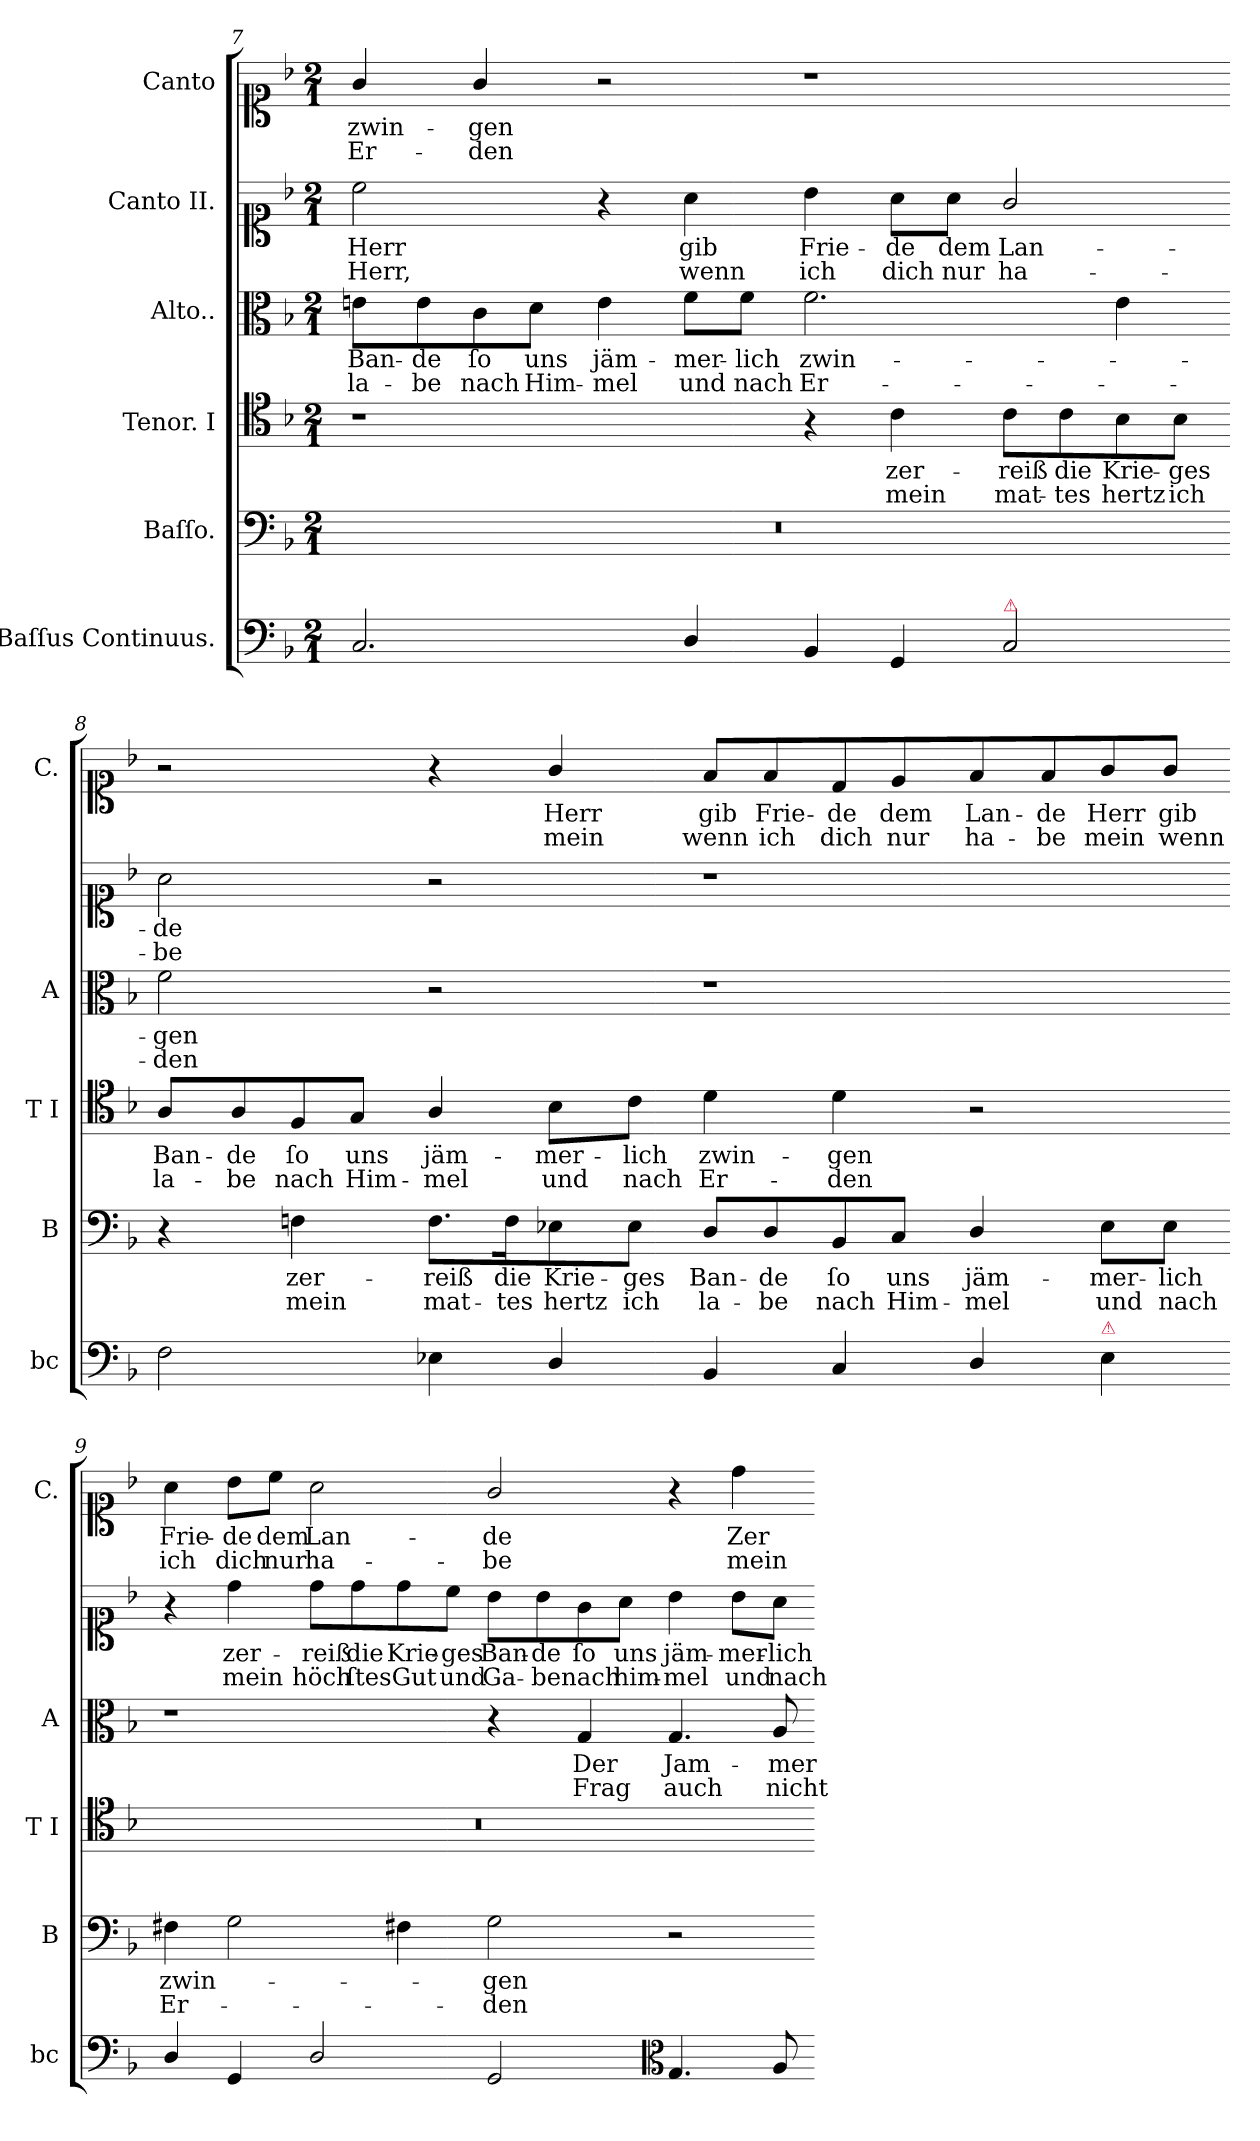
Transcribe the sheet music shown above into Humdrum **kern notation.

**kern	**kern	**text	**text	**kern	**text	**text	**kern	**text	**text	**kern	**text	**text	**kern	**text	**text
*part6	*part5	*part5	*part5	*part4	*part4	*part4	*part3	*part3	*part3	*part2	*part2	*part2	*part1	*part1	*part1
*staff6	*staff5	*staff5	*staff5	*staff4	*staff4	*staff4	*staff3	*staff3	*staff3	*staff2	*staff2	*staff2	*staff1	*staff1	*staff1
*I"Baſſus Continuus.	*I"Baſſo.	*	*	*I"Tenor. I	*	*	*I"Alto..	*	*	*I"Canto II.	*	*	*I"Canto	*	*
*I'bc	*I'B	*	*	*I'T I	*	*	*I'A	*	*	*	*	*	*I'C.	*	*
*clefF4	*clefF4	*	*	*clefC4	*	*	*clefC3	*	*	*clefC1	*	*	*clefC1	*	*
*k[b-]	*k[b-]	*	*	*k[b-]	*	*	*k[b-]	*	*	*k[b-]	*	*	*k[b-]	*	*
*M2/1	*M2/1	*	*	*M2/1	*	*	*M2/1	*	*	*M2/1	*	*	*M2/1	*	*
=7	=7	=7	=7	=7	=7	=7	=7	=7	=7	=7	=7	=7	=7	=7	=7
2.C/	0r	.	.	1r	.	.	8en\L	Ban-	la-	2cc\	Herr	Herr,	4g/	zwin-	Er-
.	.	.	.	.	.	.	8e\	-de	-be	.	.	.	.	.	.
.	.	.	.	.	.	.	8c\	ſo	nach	.	.	.	4g/	-gen	-den
.	.	.	.	.	.	.	8d\J	uns	Him-	.	.	.	.	.	.
.	.	.	.	.	.	.	4e\	jäm-	-mel	4r	.	.	2r	.	.
4D/	.	.	.	.	.	.	8f\L	-mer-	und	4a\	gib	wenn	.	.	.
.	.	.	.	.	.	.	8f\J	-lich	nach	.	.	.	.	.	.
4BB-/	.	.	.	4r	.	.	2.f\	zwin-	Er-	4b-\	Frie-	ich	1r	.	.
4GG/	.	.	.	4c\	zer-	mein	.	.	.	8a\L	-de	dich	.	.	.
.	.	.	.	.	.	.	.	.	.	8a\J	dem	nur	.	.	.
!LO:TX:a:color=crimson:t=⚠	!	!	!	!	!	!	!	!	!	!	!	!	!	!	!
2C/	.	.	.	8c\L	-reiß	mat-	.	.	.	2g/	Lan-	ha-	.	.	.
.	.	.	.	8c\	die	-tes	.	.	.	.	.	.	.	.	.
.	.	.	.	8B-\	Krie-	hertz	4e\	.	.	.	.	.	.	.	.
.	.	.	.	8B-\J	-ges	ich	.	.	.	.	.	.	.	.	.
=8-	=8-	=8-	=8-	=8-	=8-	=8-	=8-	=8-	=8-	=8-	=8-	=8-	=8-	=8-	=8-
2F\	4r	.	.	8A/L	Ban-	la-	2f\	-gen	-den	2a\	-de	-be	2r	.	.
.	.	.	.	8A/	-de	-be	.	.	.	.	.	.	.	.	.
.	4Fn\	zer-	mein	8F/	ſo	nach	.	.	.	.	.	.	.	.	.
.	.	.	.	8G/J	uns	Him-	.	.	.	.	.	.	.	.	.
4E-X\	8.F\L	-reiß	mat-	4A/	jäm-	-mel	2r	.	.	2r	.	.	4r	.	.
.	16F\K	die	-tes	.	.	.	.	.	.	.	.	.	.	.	.
!	!	!	!	!	!	!	!	!	!	!	!	!	!	!LO:LY:i	!LO:LY:i
4D/	8E-X\	Krie-	hertz	8B-\L	-mer-	und	.	.	.	.	.	.	4g/	Herr	mein
.	8E-\J	-ges	ich	8c\J	-lich	nach	.	.	.	.	.	.	.	.	.
!	!	!	!	!	!	!	!	!	!	!	!	!	!	!LO:LY:i	!LO:LY:i
4BB-/	8D/L	Ban-	la-	4d\	zwin-	Er-	1r	.	.	1r	.	.	8f/L	gib	wenn
!	!	!	!	!	!	!	!	!	!	!	!	!	!	!LO:LY:i	!LO:LY:i
.	8D/	-de	-be	.	.	.	.	.	.	.	.	.	8f/	Frie-	ich
!	!	!	!	!	!	!	!	!	!	!	!	!	!	!LO:LY:i	!LO:LY:i
4C/	8BB-/	ſo	nach	4d\	-gen	-den	.	.	.	.	.	.	8d/	-de	dich
!	!	!	!	!	!	!	!	!	!	!	!	!	!	!LO:LY:i	!LO:LY:i
.	8C/J	uns	Him-	.	.	.	.	.	.	.	.	.	8e/	dem	nur
!	!	!	!	!	!	!	!	!	!	!	!	!	!	!LO:LY:i	!LO:LY:i
4D/	4D/	jäm-	-mel	2r	.	.	.	.	.	.	.	.	8f/	Lan-	ha-
!	!	!	!	!	!	!	!	!	!	!	!	!	!	!LO:LY:i	!LO:LY:i
.	.	.	.	.	.	.	.	.	.	.	.	.	8f/	-de	-be
!LO:TX:a:color=crimson:t=⚠	!	!	!	!	!	!	!	!	!	!	!	!	!	!	!
!	!	!	!	!	!	!	!	!	!	!	!	!	!	!LO:LY:i	!LO:LY:i
4E-\	8E-\L	-mer-	und	.	.	.	.	.	.	.	.	.	8g/	Herr	mein
!	!	!	!	!	!	!	!	!	!	!	!	!	!	!LO:LY:i	!LO:LY:i
.	8E-\J	-lich	nach	.	.	.	.	.	.	.	.	.	8g/J	gib	wenn
=9-	=9-	=9-	=9-	=9-	=9-	=9-	=9-	=9-	=9-	=9-	=9-	=9-	=9-	=9-	=9-
!	!	!	!	!	!	!	!	!	!	!	!	!	!	!LO:LY:i	!LO:LY:i
4D/	4F#X\	zwin-	Er-	0r	.	.	1r	.	.	4r	.	.	4a\	Frie-	ich
!	!	!	!	!	!	!	!	!	!	!	!	!	!	!LO:LY:i	!LO:LY:i
4GG/	2G\	.	.	.	.	.	.	.	.	4dd\	zer-	mein	8b-\L	-de	dich
!	!	!	!	!	!	!	!	!	!	!	!	!	!	!LO:LY:i	!LO:LY:i
.	.	.	.	.	.	.	.	.	.	.	.	.	8cc\J	dem	nur
!	!	!	!	!	!	!	!	!	!	!	!	!	!	!LO:LY:i	!LO:LY:i
2D/	.	.	.	.	.	.	.	.	.	8dd\L	-reiß	höch	2a\	Lan-	ha-
.	.	.	.	.	.	.	.	.	.	8dd\	die	ſtes	.	.	.
.	4F#X\	.	.	.	.	.	.	.	.	8dd\	Krie-	Gut	.	.	.
.	.	.	.	.	.	.	.	.	.	8cc\J	-ges	und	.	.	.
!	!	!	!	!	!	!	!	!	!	!	!	!	!	!LO:LY:i	!LO:LY:i
2GG/	2G\	-gen	-den	.	.	.	4r	.	.	8b-\L	Ban-	Ga-	2g/	-de	-be
.	.	.	.	.	.	.	.	.	.	8b-\	-de	-be	.	.	.
.	.	.	.	.	.	.	4G/	Der	Frag	8g\	ſo	nach	.	.	.
.	.	.	.	.	.	.	.	.	.	8a\J	uns	him-	.	.	.
*clefC3	*	*	*	*	*	*	*	*	*	*	*	*	*	*	*
4.G/	2r	.	.	.	.	.	4.G/	Jam-	auch	4b-\	jäm-	-mel	4r	.	.
!	!	!	!	!	!	!	!	!	!	!	!	!	!	!LO:LY:i	!LO:LY:i
.	.	.	.	.	.	.	.	.	.	8b-\L	-mer-	und	4dd\	Zer-	mein
8A/	.	.	.	.	.	.	8A/	-mer	nicht	8a\J	-lich	nach	.	.	.
=-	=-	=-	=-	=-	=-	=-	=-	=-	=-	=-	=-	=-	=-	=-	=-
*-	*-	*-	*-	*-	*-	*-	*-	*-	*-	*-	*-	*-	*-	*-	*-
